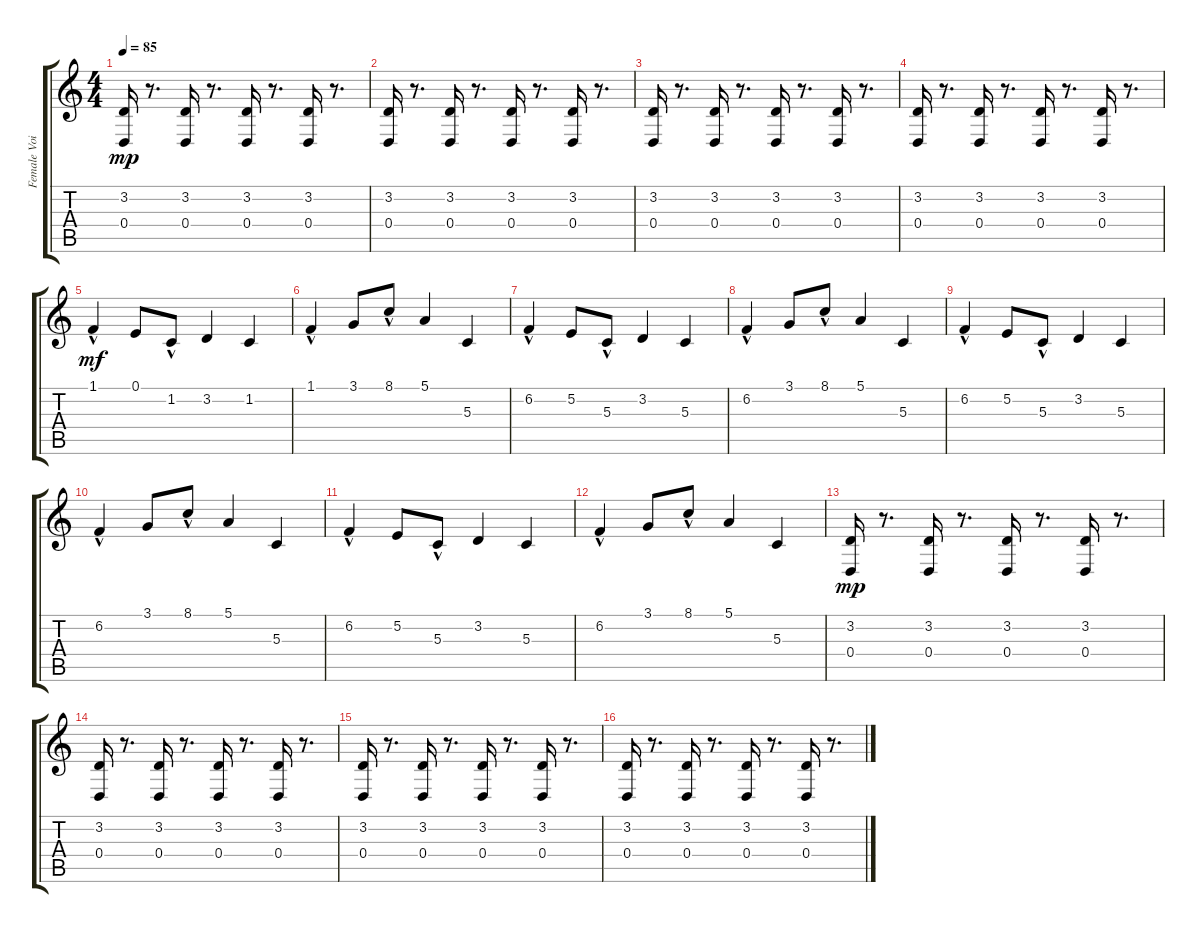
\track ("Female Voices" "Female Voi") {instrument choiraahs}
\staff {score tabs}
\tuning (E4 B3 G3 D3 A2 E2) {hide}
\ts (4 4)
\tempo 85
\clef g2
\ks c
(3.2 0.4).16{dy mp} r.8{d} (3.2 0.4).16 r.8{d} (3.2 0.4).16 r.8{d} (3.2 0.4).16 r.8{d} |
(3.2 0.4).16 r.8{d} (3.2 0.4).16 r.8{d} (3.2 0.4).16 r.8{d} (3.2 0.4).16 r.8{d} |
(3.2 0.4).16 r.8{d} (3.2 0.4).16 r.8{d} (3.2 0.4).16 r.8{d} (3.2 0.4).16 r.8{d} |
(3.2 0.4).16 r.8{d} (3.2 0.4).16 r.8{d} (3.2 0.4).16 r.8{d} (3.2 0.4).16 r.8{d} |
1.1{hac}.4{dy mf} 0.1.8 1.2{hac}.8 3.2.4 1.2.4 |
1.1{hac}.4 3.1.8 8.1{hac}.8 5.1.4 5.3.4 |
6.2{hac}.4 5.2.8 5.3{hac}.8 3.2.4 5.3.4 |
6.2{hac}.4 3.1.8 8.1{hac}.8 5.1.4 5.3.4 |
6.2{hac}.4 5.2.8 5.3{hac}.8 3.2.4 5.3.4 |
6.2{hac}.4 3.1.8 8.1{hac}.8 5.1.4 5.3.4 |
6.2{hac}.4 5.2.8 5.3{hac}.8 3.2.4 5.3.4 |
6.2{hac}.4 3.1.8 8.1{hac}.8 5.1.4 5.3.4 |
(3.2 0.4).16{dy mp} r.8{d} (3.2 0.4).16 r.8{d} (3.2 0.4).16 r.8{d} (3.2 0.4).16 r.8{d} |
(3.2 0.4).16 r.8{d} (3.2 0.4).16 r.8{d} (3.2 0.4).16 r.8{d} (3.2 0.4).16 r.8{d} |
(3.2 0.4).16 r.8{d} (3.2 0.4).16 r.8{d} (3.2 0.4).16 r.8{d} (3.2 0.4).16 r.8{d} |
(3.2 0.4).16 r.8{d} (3.2 0.4).16 r.8{d} (3.2 0.4).16 r.8{d} (3.2 0.4).16 r.8{d}
